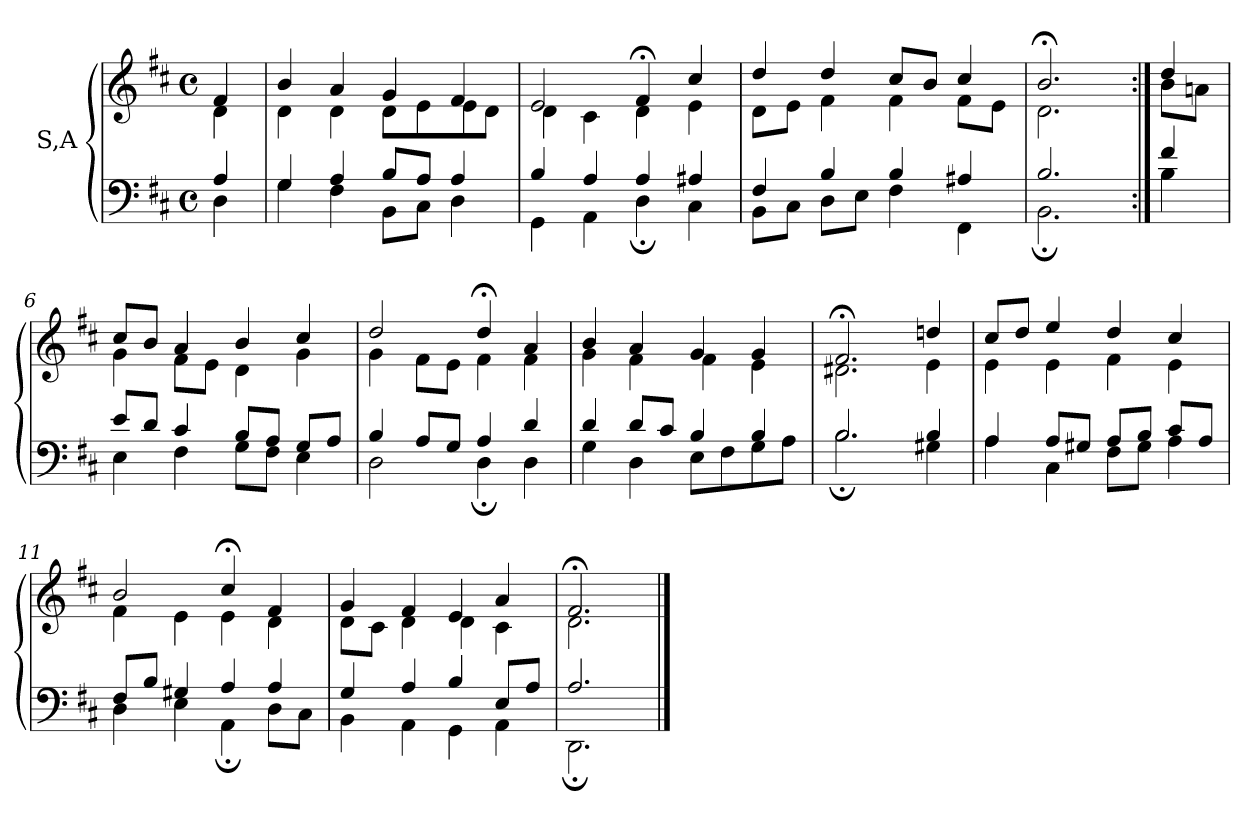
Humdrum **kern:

**kern	**kern
*part1	*part1
*staff2	*staff1
*I"S,A	*
!!LO:LB:g=z
*clefF4	*clefG2
*k[f#c#]	*k[f#c#]
*M4/4	*M4/4
*met(c)	*met(c)
=	=
*^	*^
4A	4D	4f#	4d
=1	=1	=1	=1
4G	4G	4b	4d
4A	4F#	4a	4d
8BL	8BBL	4g	8dL
8AJ	8C#J	.	8e
4A	4D	4f#	8e
.	.	.	8dJ
=2	=2	=2	=2
4B	4GG	2e	4d
4A	4AA	.	4c#
4A	4D;	4f#;<	4d
4A#X	4C#	4cc#	4e
=3	=3	=3	=3
4F#	8BBL	4dd	8dL
.	8C#J	.	8eJ
4B	8DL	4dd	4f#
.	8EJ	.	.
4B	4F#	8cc#L	4f#
.	.	8bJ	.
4A#X	4FF#	4cc#	8f#L
.	.	.	8eJ
=1418	=1418	=1418	=1418
2.B	2.BB;	2.b;<	2.d
=1419:|!	=1419:|!	=1419:|!	=1419:|!
4f#	4B	4dd	8bL
.	.	.	8anJ
!!LO:LB:g=z	!!
=6	=6	=6	=6
8eL	4E	8cc#L	4g
8dJ	.	8bJ	.
4c#	4F#	4a	8f#L
.	.	.	8eJ
8BL	8GL	4b	4d
8AJ	8F#J	.	.
8GL	4E	4cc#	4g
8AJ	.	.	.
=7	=7	=7	=7
4B	2D	2dd	4g
8AL	.	.	8f#L
8GJ	.	.	8eJ
4A	4D;	4dd;<	4f#
4d	4D	4a	4f#
=8	=8	=8	=8
4d	4G	4b	4g
8dL	4D	4a	4f#
8c#J	.	.	.
4B	8EL	4g	4f#
.	8F#	.	.
4B	8G	4g	4e
.	8AJ	.	.
=9	=9	=9	=9
2.B	2.B;	2.f#;<	2.d#X
4B	4G#X	4ddn	4e
!!LO:PB:g=z	!!
=10	=10	=10	=10
4A	4A	8cc#L	4e
.	.	8ddJ	.
8AL	4C#	4ee	4e
8G#XJ	.	.	.
8AL	8F#L	4dd	4f#
8BJ	8G#J	.	.
8c#L	4A	4cc#	4e
8AJ	.	.	.
=11	=11	=11	=11
8F#L	4D	2b	4f#
8BJ	.	.	.
4G#X	4E	.	4e
4A	4AA;	4cc#;<	4e
4A	8DL	4f#	4d
.	8C#J	.	.
=12	=12	=12	=12
4G	4BB	4g	8dL
.	.	.	8c#J
4A	4AA	4f#	4d
4B	4GG	4e	4d
8EL	4AA	4a	4c#
8AJ	.	.	.
=13	=13	=13	=13
2.A	2.DD;	2.f#;<	2.d
*v	*v	*	*
*	*v	*v
==	==
*-	*-
